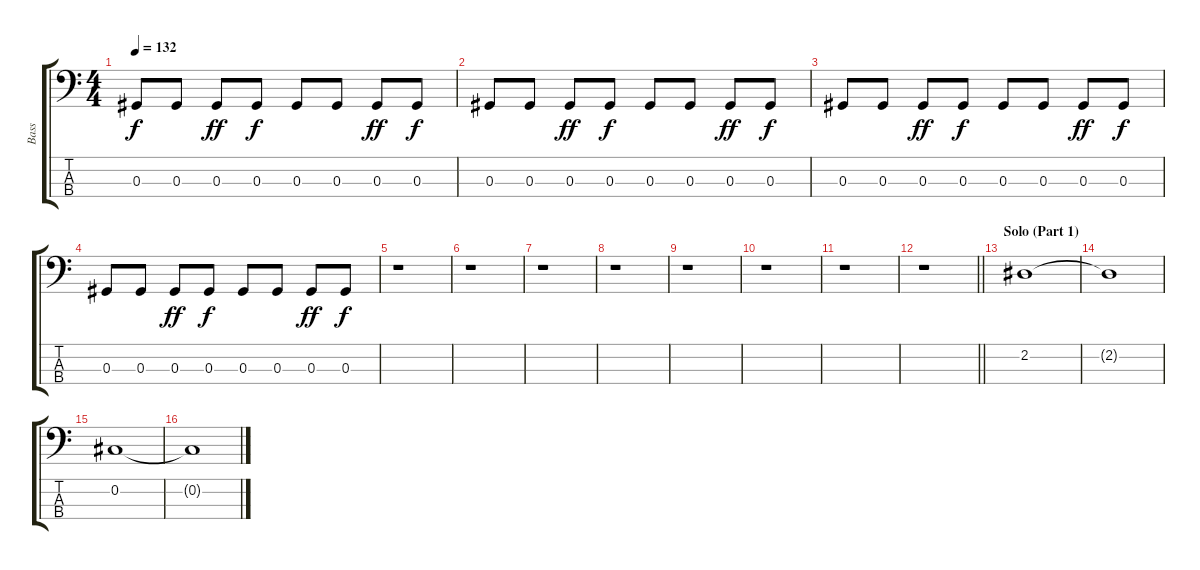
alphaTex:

\track ("Bass" "Bass") {instrument electricbasspick}
\staff {score tabs}
\tuning (Gb2 Db2 Ab1 Eb1) {hide}
\ts (4 4)
\tempo 132
\clef f4
\ks c
0.3.8{dy f} 0.3.8 0.3.8{dy ff} 0.3.8{dy f} 0.3.8 0.3.8 0.3.8{dy ff} 0.3.8{dy f} |
0.3.8 0.3.8 0.3.8{dy ff} 0.3.8{dy f} 0.3.8 0.3.8 0.3.8{dy ff} 0.3.8{dy f} |
0.3.8 0.3.8 0.3.8{dy ff} 0.3.8{dy f} 0.3.8 0.3.8 0.3.8{dy ff} 0.3.8{dy f} |
0.3.8 0.3.8 0.3.8{dy ff} 0.3.8{dy f} 0.3.8 0.3.8 0.3.8{dy ff} 0.3.8{dy f} |
r.1 |
r.1 |
r.1 |
r.1 |
r.1 |
r.1 |
r.1 |
\barLineRight lightlight
r.1 |
\section ("" "Solo (Part 1)")
2.2.1 |
2.2{t}.1 |
0.2.1 |
0.2{t}.1
